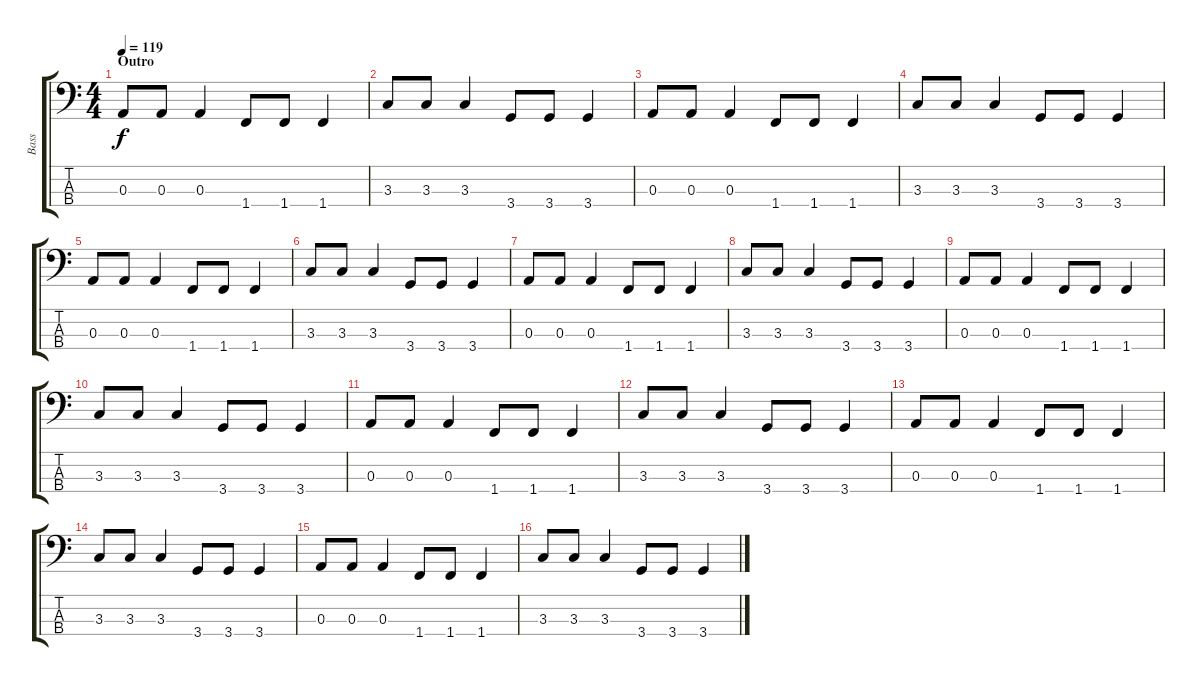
\track ("Bass" "Bass") {instrument electricbassfinger}
\staff {score tabs}
\tuning (G2 D2 A1 E1) {hide}
\ts (4 4)
\section ("" "Outro")
\tempo 119
\clef f4
\ks c
0.3.8{dy f} 0.3.8 0.3.4 1.4.8 1.4.8 1.4.4 |
3.3.8 3.3.8 3.3.4 3.4.8 3.4.8 3.4.4 |
0.3.8 0.3.8 0.3.4 1.4.8 1.4.8 1.4.4 |
3.3.8 3.3.8 3.3.4 3.4.8 3.4.8 3.4.4 |
0.3.8 0.3.8 0.3.4 1.4.8 1.4.8 1.4.4 |
3.3.8 3.3.8 3.3.4 3.4.8 3.4.8 3.4.4 |
0.3.8 0.3.8 0.3.4 1.4.8 1.4.8 1.4.4 |
3.3.8 3.3.8 3.3.4 3.4.8 3.4.8 3.4.4 |
0.3.8 0.3.8 0.3.4 1.4.8 1.4.8 1.4.4 |
3.3.8 3.3.8 3.3.4 3.4.8 3.4.8 3.4.4 |
0.3.8 0.3.8 0.3.4 1.4.8 1.4.8 1.4.4 |
3.3.8 3.3.8 3.3.4 3.4.8 3.4.8 3.4.4 |
0.3.8 0.3.8 0.3.4 1.4.8 1.4.8 1.4.4 |
3.3.8 3.3.8 3.3.4 3.4.8 3.4.8 3.4.4 |
0.3.8 0.3.8 0.3.4 1.4.8 1.4.8 1.4.4 |
3.3.8 3.3.8 3.3.4 3.4.8 3.4.8 3.4.4
